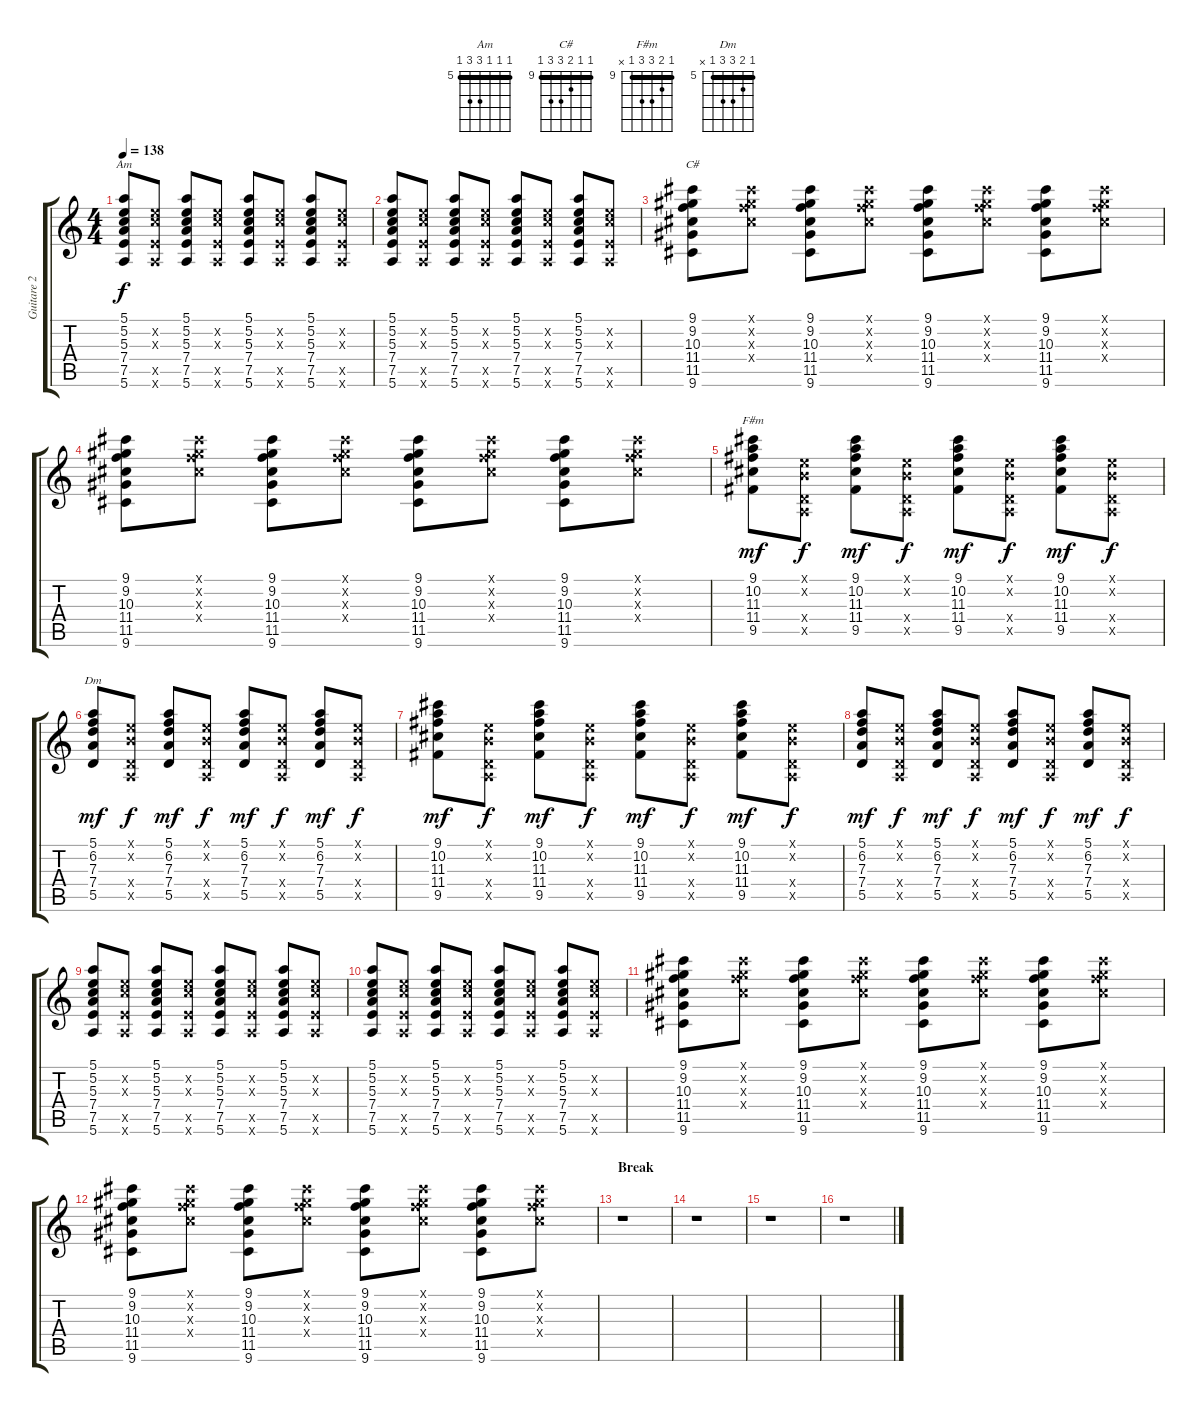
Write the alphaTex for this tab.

\track ("Guitare 2" "Guitare 2") {instrument distortionguitar}
\staff {score tabs}
\tuning (E4 B3 G3 D3 A2 E2) {hide}
\chord ("Am" 5 5 5 7 7 5) {firstfret 5 barre 5}
\chord ("C#" 9 9 10 11 11 9) {firstfret 9 barre 9}
\chord ("F#m" 9 10 11 11 9 x) {firstfret 9 barre 9}
\chord ("Dm" 5 6 7 7 5 x) {firstfret 5 barre 5}
\ts (4 4)
\tempo 138
\clef g2
\ks c
(5.1 5.2 5.3 7.4 7.5 5.6).8{ch "Am" dy f} (5.2{x} 5.3{x} 7.5{x} 5.6{x}).8 (5.1 5.2 5.3 7.4 7.5 5.6).8 (5.2{x} 5.3{x} 7.5{x} 5.6{x}).8 (5.1 5.2 5.3 7.4 7.5 5.6).8 (5.2{x} 5.3{x} 7.5{x} 5.6{x}).8 (5.1 5.2 5.3 7.4 7.5 5.6).8 (5.2{x} 5.3{x} 7.5{x} 5.6{x}).8 |
(5.1 5.2 5.3 7.4 7.5 5.6).8 (5.2{x} 5.3{x} 7.5{x} 5.6{x}).8 (5.1 5.2 5.3 7.4 7.5 5.6).8 (5.2{x} 5.3{x} 7.5{x} 5.6{x}).8 (5.1 5.2 5.3 7.4 7.5 5.6).8 (5.2{x} 5.3{x} 7.5{x} 5.6{x}).8 (5.1 5.2 5.3 7.4 7.5 5.6).8 (5.2{x} 5.3{x} 7.5{x} 5.6{x}).8 |
(9.1 9.2 10.3 11.4 11.5 9.6).8{ch "C#"} (9.1{x} 9.2{x} 10.3{x} 11.4{x}).8 (9.1 9.2 10.3 11.4 11.5 9.6).8 (9.1{x} 9.2{x} 10.3{x} 11.4{x}).8 (9.1 9.2 10.3 11.4 11.5 9.6).8 (9.1{x} 9.2{x} 10.3{x} 11.4{x}).8 (9.1 9.2 10.3 11.4 11.5 9.6).8 (9.1{x} 9.2{x} 10.3{x} 11.4{x}).8 |
(9.1 9.2 10.3 11.4 11.5 9.6).8 (9.1{x} 9.2{x} 10.3{x} 11.4{x}).8 (9.1 9.2 10.3 11.4 11.5 9.6).8 (9.1{x} 9.2{x} 10.3{x} 11.4{x}).8 (9.1 9.2 10.3 11.4 11.5 9.6).8 (9.1{x} 9.2{x} 10.3{x} 11.4{x}).8 (9.1 9.2 10.3 11.4 11.5 9.6).8 (9.1{x} 9.2{x} 10.3{x} 11.4{x}).8 |
(9.1 10.2 11.3 11.4 9.5).8{ch "F#m" dy mf} (0.1{x} 0.2{x} 0.4{x} 0.5{x}).8{dy f} (9.1 10.2 11.3 11.4 9.5).8{dy mf} (0.1{x} 0.2{x} 0.4{x} 0.5{x}).8{dy f} (9.1 10.2 11.3 11.4 9.5).8{dy mf} (0.1{x} 0.2{x} 0.4{x} 0.5{x}).8{dy f} (9.1 10.2 11.3 11.4 9.5).8{dy mf} (0.1{x} 0.2{x} 0.4{x} 0.5{x}).8{dy f} |
(5.1 6.2 7.3 7.4 5.5).8{ch "Dm" dy mf} (0.1{x} 0.2{x} 0.4{x} 0.5{x}).8{dy f} (5.1 6.2 7.3 7.4 5.5).8{dy mf} (0.1{x} 0.2{x} 0.4{x} 0.5{x}).8{dy f} (5.1 6.2 7.3 7.4 5.5).8{dy mf} (0.1{x} 0.2{x} 0.4{x} 0.5{x}).8{dy f} (5.1 6.2 7.3 7.4 5.5).8{dy mf} (0.1{x} 0.2{x} 0.4{x} 0.5{x}).8{dy f} |
(9.1 10.2 11.3 11.4 9.5).8{dy mf} (0.1{x} 0.2{x} 0.4{x} 0.5{x}).8{dy f} (9.1 10.2 11.3 11.4 9.5).8{dy mf} (0.1{x} 0.2{x} 0.4{x} 0.5{x}).8{dy f} (9.1 10.2 11.3 11.4 9.5).8{dy mf} (0.1{x} 0.2{x} 0.4{x} 0.5{x}).8{dy f} (9.1 10.2 11.3 11.4 9.5).8{dy mf} (0.1{x} 0.2{x} 0.4{x} 0.5{x}).8{dy f} |
(5.1 6.2 7.3 7.4 5.5).8{dy mf} (0.1{x} 0.2{x} 0.4{x} 0.5{x}).8{dy f} (5.1 6.2 7.3 7.4 5.5).8{dy mf} (0.1{x} 0.2{x} 0.4{x} 0.5{x}).8{dy f} (5.1 6.2 7.3 7.4 5.5).8{dy mf} (0.1{x} 0.2{x} 0.4{x} 0.5{x}).8{dy f} (5.1 6.2 7.3 7.4 5.5).8{dy mf} (0.1{x} 0.2{x} 0.4{x} 0.5{x}).8{dy f} |
(5.1 5.2 5.3 7.4 7.5 5.6).8 (5.2{x} 5.3{x} 7.5{x} 5.6{x}).8 (5.1 5.2 5.3 7.4 7.5 5.6).8 (5.2{x} 5.3{x} 7.5{x} 5.6{x}).8 (5.1 5.2 5.3 7.4 7.5 5.6).8 (5.2{x} 5.3{x} 7.5{x} 5.6{x}).8 (5.1 5.2 5.3 7.4 7.5 5.6).8 (5.2{x} 5.3{x} 7.5{x} 5.6{x}).8 |
(5.1 5.2 5.3 7.4 7.5 5.6).8 (5.2{x} 5.3{x} 7.5{x} 5.6{x}).8 (5.1 5.2 5.3 7.4 7.5 5.6).8 (5.2{x} 5.3{x} 7.5{x} 5.6{x}).8 (5.1 5.2 5.3 7.4 7.5 5.6).8 (5.2{x} 5.3{x} 7.5{x} 5.6{x}).8 (5.1 5.2 5.3 7.4 7.5 5.6).8 (5.2{x} 5.3{x} 7.5{x} 5.6{x}).8 |
(9.1 9.2 10.3 11.4 11.5 9.6).8 (9.1{x} 9.2{x} 10.3{x} 11.4{x}).8 (9.1 9.2 10.3 11.4 11.5 9.6).8 (9.1{x} 9.2{x} 10.3{x} 11.4{x}).8 (9.1 9.2 10.3 11.4 11.5 9.6).8 (9.1{x} 9.2{x} 10.3{x} 11.4{x}).8 (9.1 9.2 10.3 11.4 11.5 9.6).8 (9.1{x} 9.2{x} 10.3{x} 11.4{x}).8 |
(9.1 9.2 10.3 11.4 11.5 9.6).8 (9.1{x} 9.2{x} 10.3{x} 11.4{x}).8 (9.1 9.2 10.3 11.4 11.5 9.6).8 (9.1{x} 9.2{x} 10.3{x} 11.4{x}).8 (9.1 9.2 10.3 11.4 11.5 9.6).8 (9.1{x} 9.2{x} 10.3{x} 11.4{x}).8 (9.1 9.2 10.3 11.4 11.5 9.6).8 (9.1{x} 9.2{x} 10.3{x} 11.4{x}).8 |
\section ("" "Break")
r.1 |
r.1 |
r.1 |
r.1
